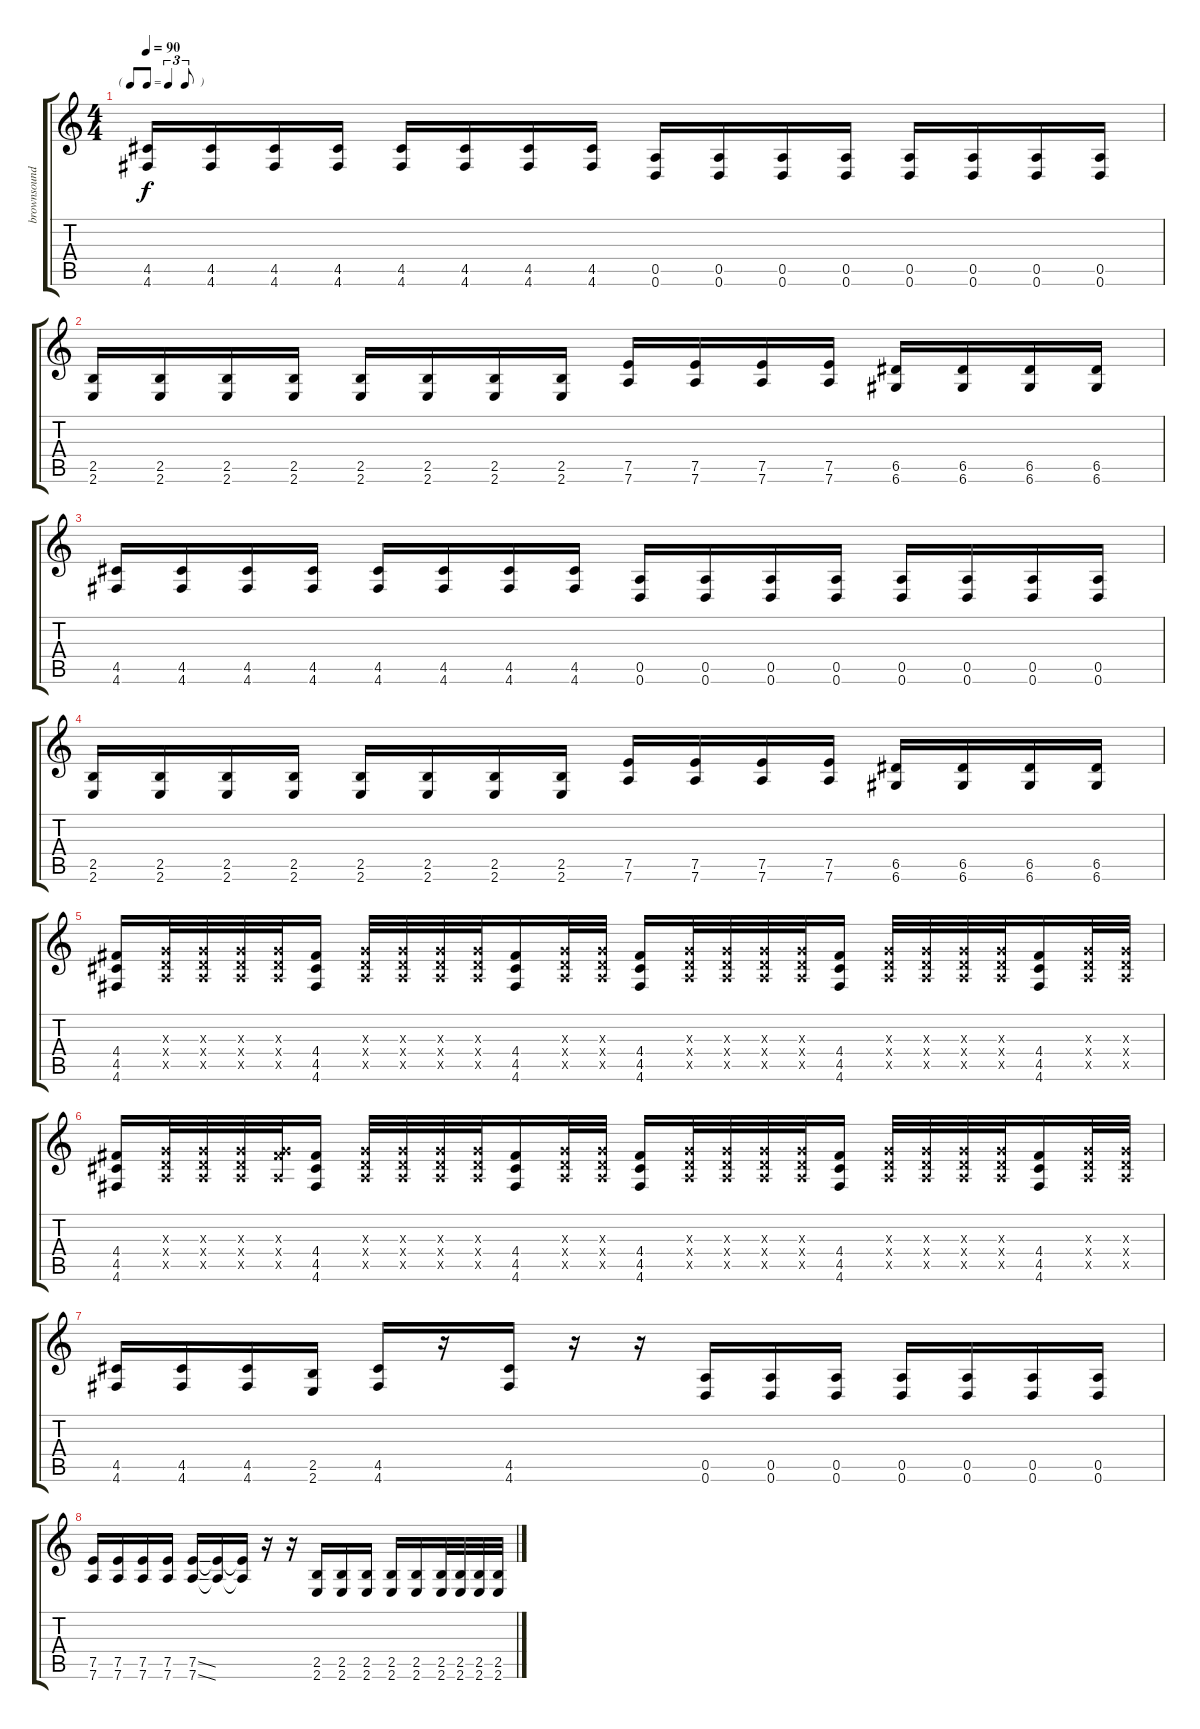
\track ("brownsound" "brownsound") {instrument distortionguitar}
\staff {score tabs}
\tuning (E4 B3 G3 D3 A2 D2) {hide}
\ts (4 4)
\tf triplet8th
\tempo 90
\clef g2
\ks c
(4.5 4.6).16{dy f volume 16} (4.5 4.6).16 (4.5 4.6).16 (4.5 4.6).16 (4.5 4.6).16 (4.5 4.6).16 (4.5 4.6).16 (4.5 4.6).16 (0.5 0.6).16 (0.5 0.6).16 (0.5 0.6).16 (0.5 0.6).16 (0.5 0.6).16 (0.5 0.6).16 (0.5 0.6).16 (0.5 0.6).16 |
(2.5 2.6).16 (2.5 2.6).16 (2.5 2.6).16 (2.5 2.6).16 (2.5 2.6).16 (2.5 2.6).16 (2.5 2.6).16 (2.5 2.6).16 (7.5 7.6).16 (7.5 7.6).16 (7.5 7.6).16 (7.5 7.6).16 (6.5 6.6).16 (6.5 6.6).16 (6.5 6.6).16 (6.5 6.6).16 |
(4.5 4.6).16 (4.5 4.6).16 (4.5 4.6).16 (4.5 4.6).16 (4.5 4.6).16 (4.5 4.6).16 (4.5 4.6).16 (4.5 4.6).16 (0.5 0.6).16 (0.5 0.6).16 (0.5 0.6).16 (0.5 0.6).16 (0.5 0.6).16 (0.5 0.6).16 (0.5 0.6).16 (0.5 0.6).16 |
(2.5 2.6).16 (2.5 2.6).16 (2.5 2.6).16 (2.5 2.6).16 (2.5 2.6).16 (2.5 2.6).16 (2.5 2.6).16 (2.5 2.6).16 (7.5 7.6).16 (7.5 7.6).16 (7.5 7.6).16 (7.5 7.6).16 (6.5 6.6).16 (6.5 6.6).16 (6.5 6.6).16 (6.5 6.6).16 |
(4.4 4.5 4.6).16{volume 11} (0.3{x} 0.4{x} 0.5{x}).32 (0.3{x} 0.4{x} 0.5{x}).32 (0.3{x} 0.4{x} 0.5{x}).32 (0.3{x} 0.4{x} 0.5{x}).32 (4.4 4.5 4.6).16 (0.3{x} 0.4{x} 0.5{x}).32 (0.3{x} 0.4{x} 0.5{x}).32 (0.3{x} 0.4{x} 0.5{x}).32 (0.3{x} 0.4{x} 0.5{x}).32 (4.4 4.5 4.6).16 (0.3{x} 0.4{x} 0.5{x}).32 (0.3{x} 0.4{x} 0.5{x}).32 (4.4 4.5 4.6).16 (0.3{x} 0.4{x} 0.5{x}).32 (0.3{x} 0.4{x} 0.5{x}).32 (0.3{x} 0.4{x} 0.5{x}).32 (0.3{x} 0.4{x} 0.5{x}).32 (4.4 4.5 4.6).16 (0.3{x} 0.4{x} 0.5{x}).32 (0.3{x} 0.4{x} 0.5{x}).32 (0.3{x} 0.4{x} 0.5{x}).32 (0.3{x} 0.4{x} 0.5{x}).32 (4.4 4.5 4.6).16 (0.3{x} 0.4{x} 0.5{x}).32 (0.3{x} 0.4{x} 0.5{x}).32 |
(4.4 4.5 4.6).16 (0.3{x} 0.4{x} 0.5{x}).32 (0.3{x} 0.4{x} 0.5{x}).32 (0.3{x} 0.4{x} 0.5{x}).32 (0.3{x} 4.4{x} 0.5{x}).32 (4.4 4.5 4.6).16 (0.3{x} 0.4{x} 0.5{x}).32 (0.3{x} 0.4{x} 0.5{x}).32 (0.3{x} 0.4{x} 0.5{x}).32 (0.3{x} 0.4{x} 0.5{x}).32 (4.4 4.5 4.6).16 (0.3{x} 0.4{x} 0.5{x}).32 (0.3{x} 0.4{x} 0.5{x}).32 (4.4 4.5 4.6).16 (0.3{x} 0.4{x} 0.5{x}).32 (0.3{x} 0.4{x} 0.5{x}).32 (0.3{x} 0.4{x} 0.5{x}).32 (0.3{x} 0.4{x} 0.5{x}).32 (4.4 4.5 4.6).16 (0.3{x} 0.4{x} 0.5{x}).32 (0.3{x} 0.4{x} 0.5{x}).32 (0.3{x} 0.4{x} 0.5{x}).32 (0.3{x} 0.4{x} 0.5{x}).32 (4.4 4.5 4.6).16 (0.3{x} 0.4{x} 0.5{x}).32 (0.3{x} 0.4{x} 0.5{x}).32 |
(4.5 4.6).16{volume 10} (4.5 4.6).16 (4.5 4.6).16 (2.5 2.6).16 (4.5 4.6).16 r.16 (4.5 4.6).16 r.16 r.16 (0.5 0.6).16 (0.5 0.6).16 (0.5 0.6).16 (0.5 0.6).16 (0.5 0.6).16 (0.5 0.6).16 (0.5 0.6).16 |
(7.5 7.6).16 (7.5 7.6).16 (7.5 7.6).16 (7.5 7.6).16 (7.5{ss} 7.6{ss}).16 (7.5{t} 7.6{t}).16 (7.5{t} 7.6{t}).16 r.16 r.16 (2.5 2.6).16 (2.5 2.6).16 (2.5 2.6).16 (2.5 2.6).16 (2.5 2.6).16 (2.5 2.6).32 (2.5 2.6).32 (2.5 2.6).32 (2.5 2.6).32
